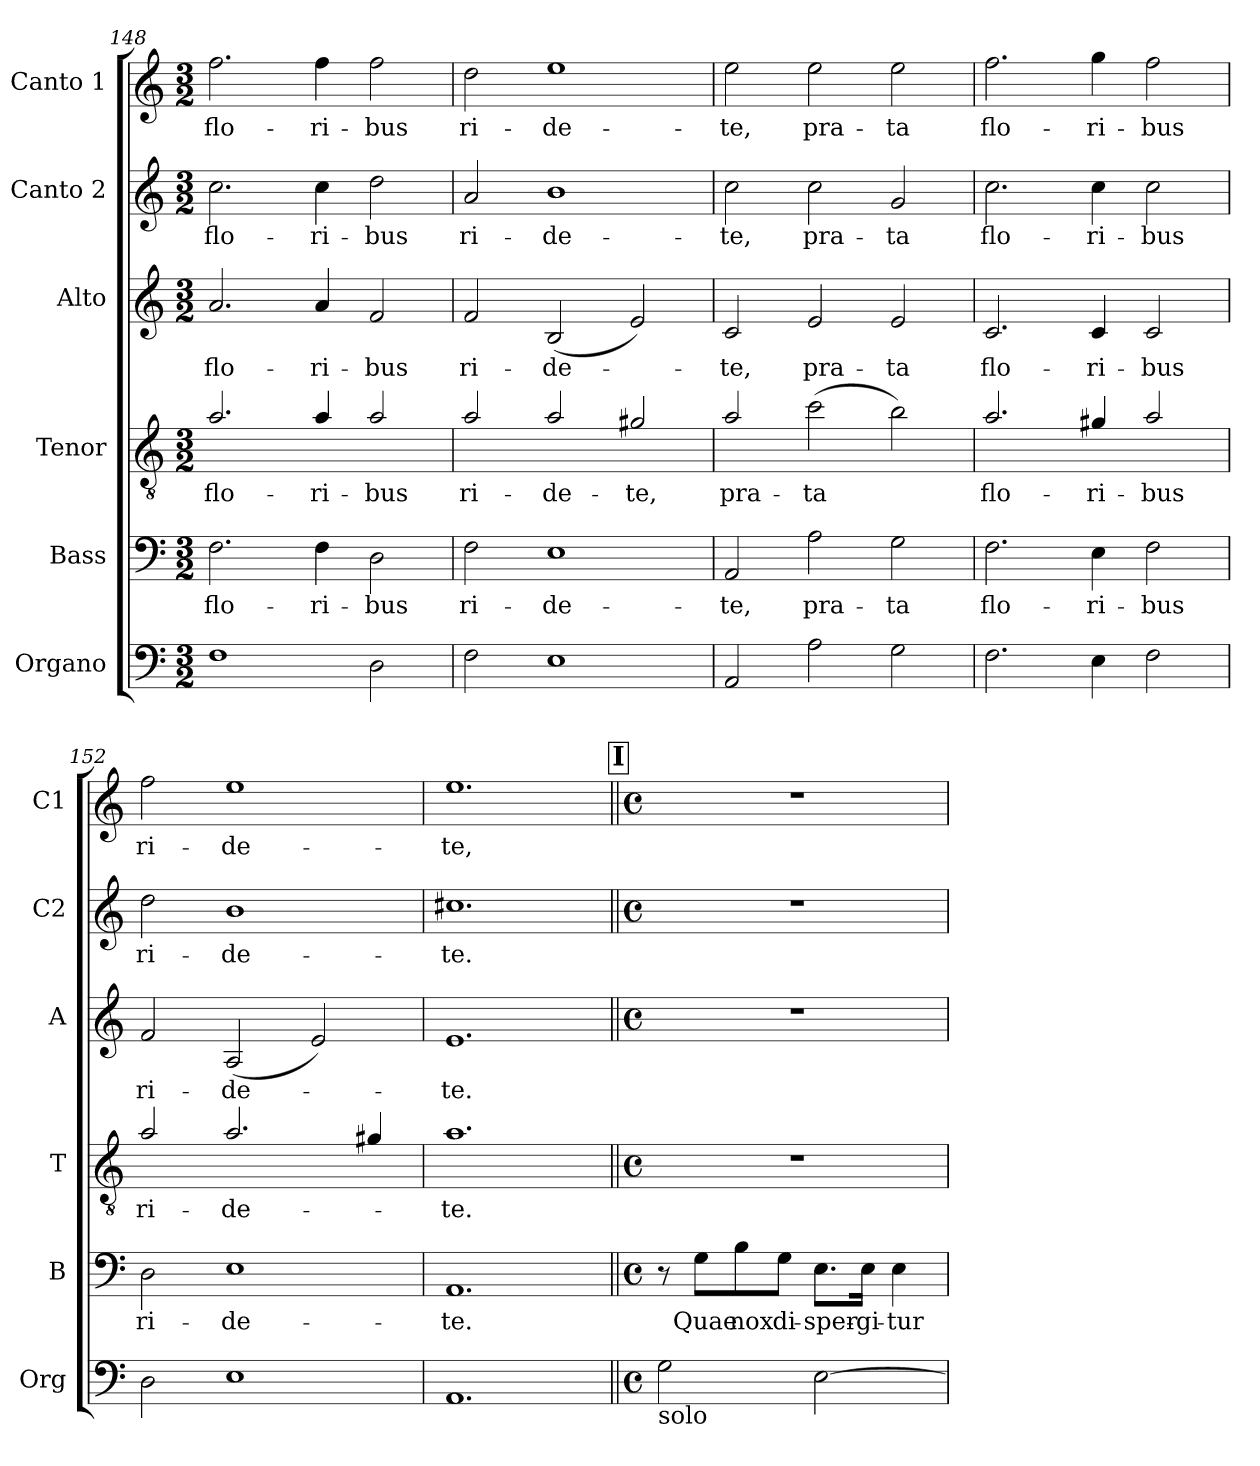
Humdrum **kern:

**kern	**kern	**text	**kern	**text	**kern	**text	**kern	**text	**kern	**text
*part6	*part5	*part5	*part4	*part4	*part3	*part3	*part2	*part2	*part1	*part1
*staff6	*staff5	*staff5	*staff4	*staff4	*staff3	*staff3	*staff2	*staff2	*staff1	*staff1
*I"Organo	*I"Bass	*	*I"Tenor	*	*I"Alto	*	*I"Canto 2	*	*I"Canto 1	*
*I'Org	*I'B	*	*I'T	*	*I'A	*	*I'C2	*	*I'C1	*
*clefF4	*clefF4	*	*clefGv2	*	*clefG2	*	*clefG2	*	*clefG2	*
*	*	*	*ITrd7c12	*	*	*	*	*	*	*
*k[]	*k[]	*	*k[]	*	*k[]	*	*k[]	*	*k[]	*
*C:	*C:	*	*C:	*	*C:	*	*C:	*	*C:	*
*M3/2	*M3/2	*	*M3/2	*	*M3/2	*	*M3/2	*	*M3/2	*
=148	=148	=148	=148	=148	=148	=148	=148	=148	=148	=148
!	!	!LO:LY:b	!	!	!	!	!	!	!	!
!	!	!	!	!LO:LY:b	!	!	!	!	!	!
!	!	!	!	!	!	!LO:LY:b	!	!	!	!
!	!	!	!	!	!	!	!	!LO:LY:b	!	!
!	!	!	!	!	!	!	!	!	!	!LO:LY:b
1F	2.F\	flo-	2.A/	flo-	2.a/	flo-	2.cc\	flo-	2.ff\	flo-
!	!	!LO:LY:b	!	!	!	!	!	!	!	!
!	!	!	!	!LO:LY:b	!	!	!	!	!	!
!	!	!	!	!	!	!LO:LY:b	!	!	!	!
!	!	!	!	!	!	!	!	!LO:LY:b	!	!
!	!	!	!	!	!	!	!	!	!	!LO:LY:b
.	4F\	-ri-	4A/	-ri-	4a/	-ri-	4cc\	-ri-	4ff\	-ri-
!	!	!LO:LY:b	!	!	!	!	!	!	!	!
!	!	!	!	!LO:LY:b	!	!	!	!	!	!
!	!	!	!	!	!	!LO:LY:b	!	!	!	!
!	!	!	!	!	!	!	!	!LO:LY:b	!	!
!	!	!	!	!	!	!	!	!	!	!LO:LY:b
2D\	2D\	-bus	2A/	-bus	2f/	-bus	2dd\	-bus	2ff\	-bus
=149	=149	=149	=149	=149	=149	=149	=149	=149	=149	=149
!	!	!LO:LY:b	!	!	!	!	!	!	!	!
!	!	!	!	!LO:LY:b	!	!	!	!	!	!
!	!	!	!	!	!	!LO:LY:b	!	!	!	!
!	!	!	!	!	!	!	!	!LO:LY:b	!	!
!	!	!	!	!	!	!	!	!	!	!LO:LY:b
2F\	2F\	ri-	2A/	ri-	2f/	ri-	2a/	ri-	2dd\	ri-
!	!	!LO:LY:b	!	!	!	!	!	!	!	!
!	!	!	!	!LO:LY:b	!	!	!	!	!	!
!	!	!	!	!	!	!LO:LY:b	!	!	!	!
!	!	!	!	!	!	!	!	!LO:LY:b	!	!
!	!	!	!	!	!	!	!	!	!	!LO:LY:b
1E	1E	-de-	2A/	-de-	(2B/	-de-	1b	-de-	1ee	-de-
!	!	!	!	!LO:LY:b	!	!	!	!	!	!
.	.	.	2G#X/	-te,	2e/)	.	.	.	.	.
!!LO:LB:g=z
=150	=150	=150	=150	=150	=150	=150	=150	=150	=150	=150
!	!	!LO:LY:b	!	!	!	!	!	!	!	!
!	!	!	!	!LO:LY:b	!	!	!	!	!	!
!	!	!	!	!	!	!LO:LY:b	!	!	!	!
!	!	!	!	!	!	!	!	!LO:LY:b	!	!
!	!	!	!	!	!	!	!	!	!	!LO:LY:b
2AA/	2AA/	-te,	2A/	pra-	2c/	-te,	2cc\	-te,	2ee\	-te,
!	!	!LO:LY:b	!	!	!	!	!	!	!	!
!	!	!	!	!LO:LY:b	!	!	!	!	!	!
!	!	!	!	!	!	!LO:LY:b	!	!	!	!
!	!	!	!	!	!	!	!	!LO:LY:b	!	!
!	!	!	!	!	!	!	!	!	!	!LO:LY:b
2A\	2A\	pra-	(2c\	-ta	2e/	pra-	2cc\	pra-	2ee\	pra-
!	!	!LO:LY:b	!	!	!	!	!	!	!	!
!	!	!	!	!	!	!LO:LY:b	!	!	!	!
!	!	!	!	!	!	!	!	!LO:LY:b	!	!
!	!	!	!	!	!	!	!	!	!	!LO:LY:b
2G\	2G\	-ta	2B\)	.	2e/	-ta	2g/	-ta	2ee\	-ta
=151	=151	=151	=151	=151	=151	=151	=151	=151	=151	=151
!	!	!LO:LY:b	!	!	!	!	!	!	!	!
!	!	!	!	!LO:LY:b	!	!	!	!	!	!
!	!	!	!	!	!	!LO:LY:b	!	!	!	!
!	!	!	!	!	!	!	!	!LO:LY:b	!	!
!	!	!	!	!	!	!	!	!	!	!LO:LY:b
2.F\	2.F\	flo-	2.A/	flo-	2.c/	flo-	2.cc\	flo-	2.ff\	flo-
!	!	!LO:LY:b	!	!	!	!	!	!	!	!
!	!	!	!	!LO:LY:b	!	!	!	!	!	!
!	!	!	!	!	!	!LO:LY:b	!	!	!	!
!	!	!	!	!	!	!	!	!LO:LY:b	!	!
!	!	!	!	!	!	!	!	!	!	!LO:LY:b
4E\	4E\	-ri-	4G#X/	-ri-	4c/	-ri-	4cc\	-ri-	4gg\	-ri-
!	!	!LO:LY:b	!	!	!	!	!	!	!	!
!	!	!	!	!LO:LY:b	!	!	!	!	!	!
!	!	!	!	!	!	!LO:LY:b	!	!	!	!
!	!	!	!	!	!	!	!	!LO:LY:b	!	!
!	!	!	!	!	!	!	!	!	!	!LO:LY:b
2F\	2F\	-bus	2A/	-bus	2c/	-bus	2cc\	-bus	2ff\	-bus
=152	=152	=152	=152	=152	=152	=152	=152	=152	=152	=152
!	!	!LO:LY:b	!	!	!	!	!	!	!	!
!	!	!	!	!LO:LY:b	!	!	!	!	!	!
!	!	!	!	!	!	!LO:LY:b	!	!	!	!
!	!	!	!	!	!	!	!	!LO:LY:b	!	!
!	!	!	!	!	!	!	!	!	!	!LO:LY:b
2D\	2D\	ri-	2A/	ri-	2f/	ri-	2dd\	ri-	2ff\	ri-
!	!	!LO:LY:b	!	!	!	!	!	!	!	!
!	!	!	!	!LO:LY:b	!	!	!	!	!	!
!	!	!	!	!	!	!LO:LY:b	!	!	!	!
!	!	!	!	!	!	!	!	!LO:LY:b	!	!
!	!	!	!	!	!	!	!	!	!	!LO:LY:b
1E	1E	-de-	2.A/	-de-	(2A/	-de-	1b	-de-	1ee	-de-
.	.	.	.	.	2e/)	.	.	.	.	.
.	.	.	4G#X/	.	.	.	.	.	.	.
=153	=153	=153	=153	=153	=153	=153	=153	=153	=153	=153
!	!	!LO:LY:b	!	!	!	!	!	!	!	!
!	!	!	!	!LO:LY:b	!	!	!	!	!	!
!	!	!	!	!	!	!LO:LY:b	!	!	!	!
!	!	!	!	!	!	!	!	!LO:LY:b	!	!
!	!	!	!	!	!	!	!	!	!	!LO:LY:b
1.AA	1.AA	-te.	1.A	-te.	1.e	te.	1.cc#X	-te.	1.ee	-te,
!!LO:PB:g=z
!!LO:REH:place=s1:a:t=I
=154||	=154||	=154||	=154||	=154||	=154||	=154||	=154||	=154||	=154||	=154||
*M4/4	*M4/4	*	*M4/4	*	*M4/4	*	*M4/4	*	*M4/4	*
*met(c)	*met(c)	*	*met(c)	*	*met(c)	*	*met(c)	*	*met(c)	*
!LO:TX:b:t=solo	!	!	!	!	!	!	!	!	!	!
2G\	8r	.	1r	.	1r	.	1r	.	1r	.
!	!	!LO:LY:b	!	!	!	!	!	!	!	!
.	8G\L	Quae	.	.	.	.	.	.	.	.
!	!	!LO:LY:b	!	!	!	!	!	!	!	!
.	8B\	nox	.	.	.	.	.	.	.	.
!	!	!LO:LY:b	!	!	!	!	!	!	!	!
.	8G\J	di-	.	.	.	.	.	.	.	.
!	!	!LO:LY:b	!	!	!	!	!	!	!	!
[>2E\	8.E\L	-sper-	.	.	.	.	.	.	.	.
!	!	!LO:LY:b	!	!	!	!	!	!	!	!
.	16E\Jk	-gi-	.	.	.	.	.	.	.	.
!	!	!LO:LY:b	!	!	!	!	!	!	!	!
.	4E\	-tur	.	.	.	.	.	.	.	.
=	=	=	=	=	=	=	=	=	=	=
*-	*-	*-	*-	*-	*-	*-	*-	*-	*-	*-
